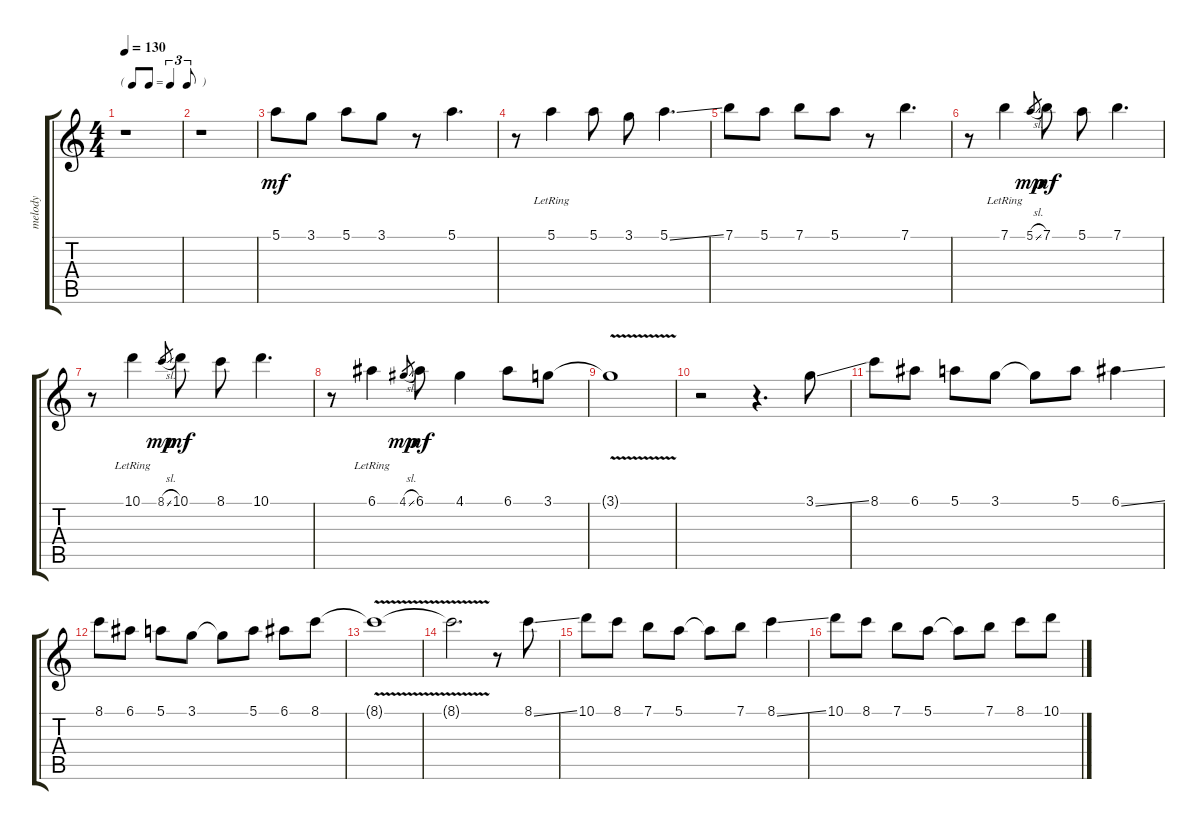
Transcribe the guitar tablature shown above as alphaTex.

\track ("melody" "melody") {instrument electricguitarjazz}
\staff {score tabs}
\tuning (E4 B3 G3 D3 A2 E2) {hide}
\ts (4 4)
\tf triplet8th
\tempo 130
\clef g2
\ks c
r.1{dy mf} |
r.1 |
5.1.8 3.1.8 5.1.8 3.1.8 r.8 5.1.4{d} |
r.8 5.1{lr}.4 5.1.8 3.1.8 5.1{ss}.4{d} |
7.1.8 5.1.8 7.1.8 5.1.8 r.8 7.1.4{d} |
r.8 7.1{lr}.4 5.1{sl}.8{gr dy mp} 7.1.8{dy mf} 5.1.8 7.1.4{d} |
r.8 10.1{lr}.4 8.1{sl}.8{gr dy mp} 10.1.8{dy mf} 8.1.8 10.1.4{d} |
r.8 6.1{lr}.4 4.1{sl}.8{gr dy mp} 6.1.8{dy mf} 4.1.4 6.1.8 3.1.8 |
3.1{v t}.1 |
r.2 r.4{d} 3.1{ss}.8 |
8.1.8 6.1.8 5.1.8 3.1.8 3.1{t}.8 5.1.8 6.1{ss}.4 |
8.1.8 6.1.8 5.1.8 3.1.8 3.1{t}.8 5.1.8 6.1.8 8.1.8 |
8.1{v t}.1 |
8.1{t}.2{d} r.8 8.1{ss}.8 |
10.1.8 8.1.8 7.1.8 5.1.8 5.1{t}.8 7.1.8 8.1{ss}.4 |
10.1.8 8.1.8 7.1.8 5.1.8 5.1{t}.8 7.1.8 8.1.8 10.1.8
